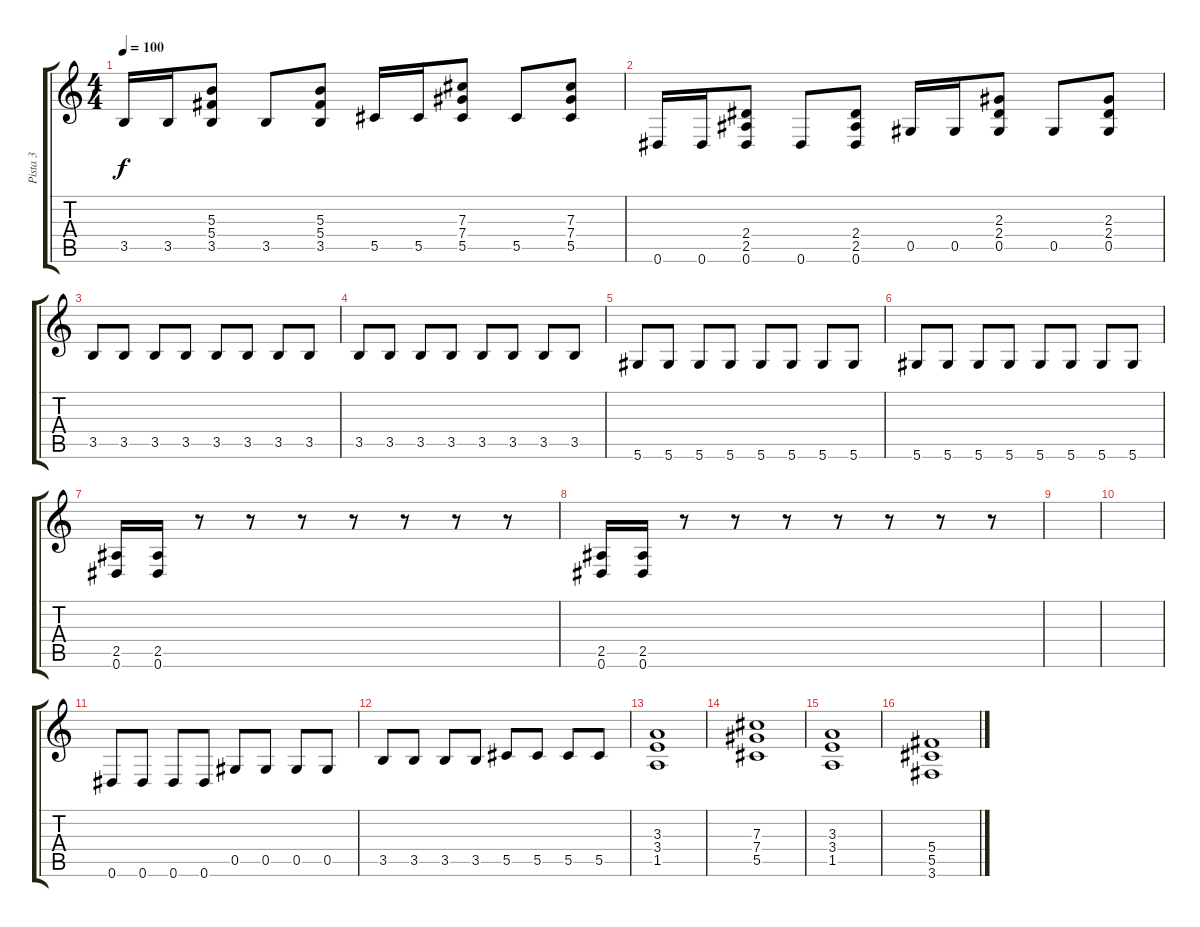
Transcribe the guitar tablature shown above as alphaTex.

\track ("Pista 3" "Pista 3") {instrument distortionguitar}
\staff {score tabs}
\tuning (Eb4 Bb3 Gb3 Db3 Ab2 Eb2) {hide}
\ts (4 4)
\tempo 100
\clef g2
\ks c
3.5.16{dy f} 3.5.16 (5.3 5.4 3.5).8 3.5.8 (5.3 5.4 3.5).8 5.5.16 5.5.16 (7.3 7.4 5.5).8 5.5.8 (7.3 7.4 5.5).8 |
0.6.16 0.6.16 (2.4 2.5 0.6).8 0.6.8 (2.4 2.5 0.6).8 0.5.16 0.5.16 (2.3 2.4 0.5).8 0.5.8 (2.3 2.4 0.5).8 |
3.5.8 3.5.8 3.5.8 3.5.8 3.5.8 3.5.8 3.5.8 3.5.8 |
3.5.8 3.5.8 3.5.8 3.5.8 3.5.8 3.5.8 3.5.8 3.5.8 |
5.6.8 5.6.8 5.6.8 5.6.8 5.6.8 5.6.8 5.6.8 5.6.8 |
5.6.8 5.6.8 5.6.8 5.6.8 5.6.8 5.6.8 5.6.8 5.6.8 |
(2.5 0.6).16 (2.5 0.6).16 r.8 r.8 r.8 r.8 r.8 r.8 r.8 |
(2.5 0.6).16 (2.5 0.6).16 r.8 r.8 r.8 r.8 r.8 r.8 r.8 |
|
|
0.6.8{balance 0} 0.6.8 0.6.8 0.6.8 0.5.8 0.5.8 0.5.8 0.5.8 |
3.5.8 3.5.8 3.5.8 3.5.8 5.5.8 5.5.8 5.5.8 5.5.8 |
(3.3 3.4 1.5).1{balance 16} |
(7.3 7.4 5.5).1 |
(3.3 3.4 1.5).1 |
(5.4 5.5 3.6).1
